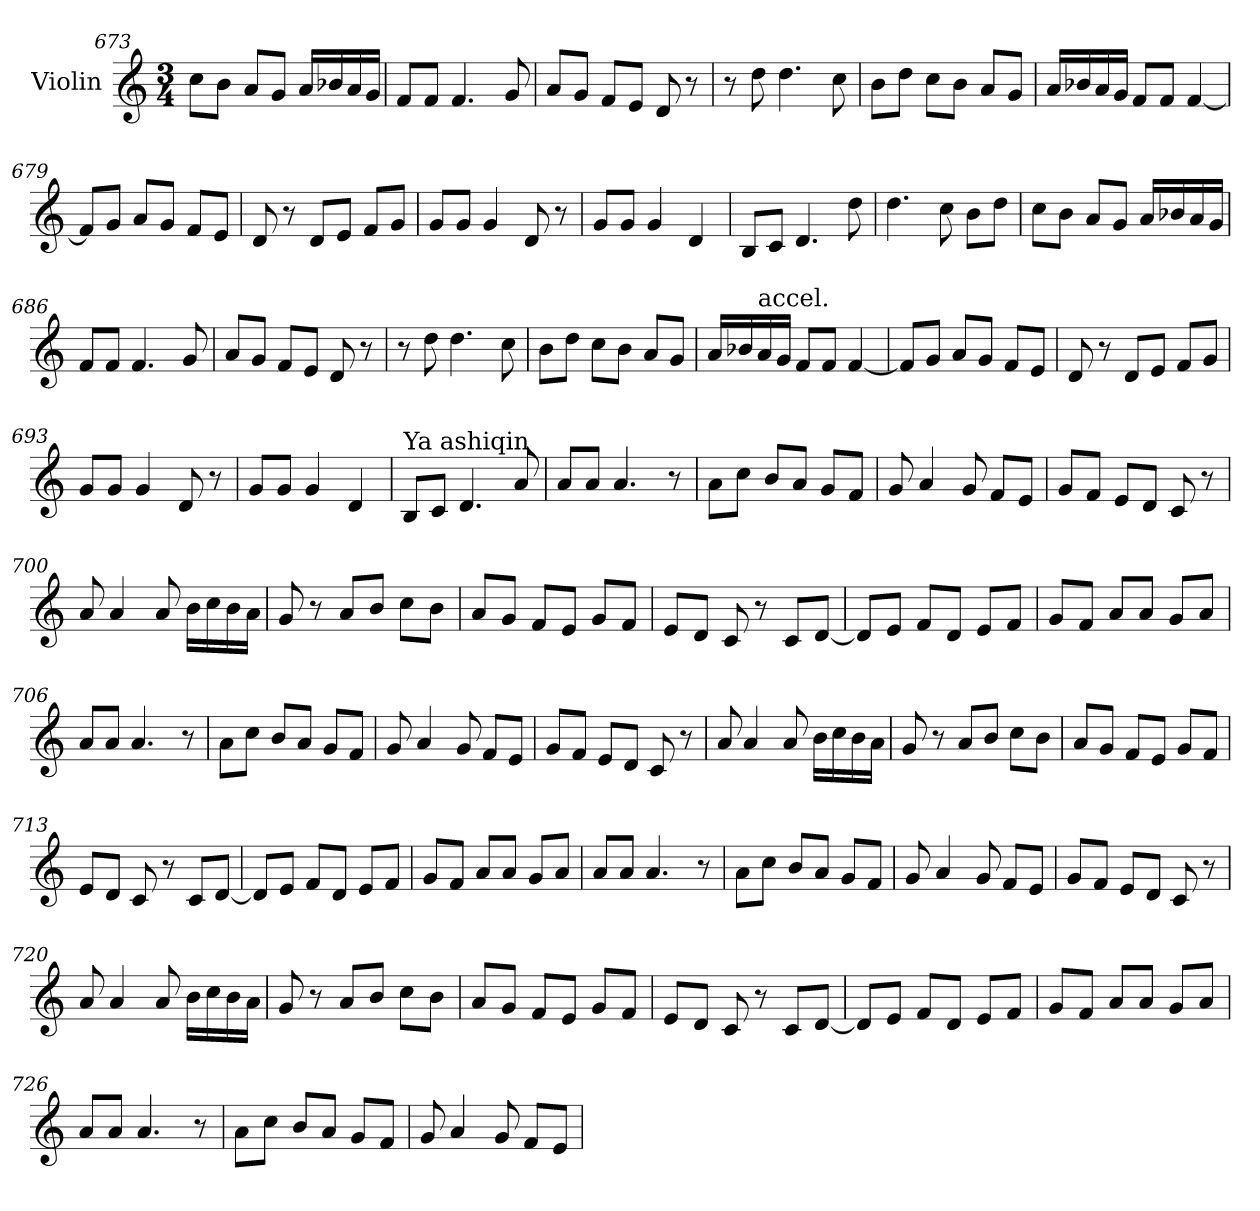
**kern
*part1
*staff1
*I"Violin
*clefG2
*k[]
*C:
*M3/4
=673
8cc\L
8b\J
8a/L
8g/J
16a/LL
16b-X/
16a/
16g/JJ
=674
8f/L
8f/J
4.f/
8g/
=675
8a/L
8g/J
8f/L
8e/J
8d/
8r
=676
8r
8dd\
4.dd\
8cc\
!!LO:PB:g=z
=677
8b\L
8dd\J
8cc\L
8b\J
8a/L
8g/J
=678
16a/LL
16b-X/
16a/
16g/JJ
8f/L
8f/J
[4f/
=679
8f/L]
8g/J
8a/L
8g/J
8f/L
8e/J
=680
8d/
8r
8d/L
8e/J
8f/L
8g/J
=681
8g/L
8g/J
4g/
8d/
8r
!!LO:PB:g=z
=682
8g/L
8g/J
4g/
4d/
!!LO:PB:g=z
=683
8B/L
8c/J
4.d/
8dd\
=684
4.dd\
8cc\
8b\L
8dd\J
=685
8cc\L
8b\J
8a/L
8g/J
16a/LL
16b-X/
16a/
16g/JJ
=686
8f/L
8f/J
4.f/
8g/
=687
8a/L
8g/J
8f/L
8e/J
8d/
8r
!!LO:PB:g=z
=688
8r
8dd\
4.dd\
8cc\
!!LO:PB:g=z
=689
8b\L
8dd\J
8cc\L
8b\J
8a/L
8g/J
=690
16a/LL
16b-X/
!LO:TX:a:t=accel.
16a/
16g/JJ
8f/L
8f/J
[4f/
=691
8f/L]
8g/J
8a/L
8g/J
8f/L
8e/J
=692
8d/
8r
8d/L
8e/J
8f/L
8g/J
=693
8g/L
8g/J
4g/
8d/
8r
!!LO:PB:g=z
=694
8g/L
8g/J
4g/
4d/
!!LO:PB:g=z
=695
*MM100
!LO:TX:a:t=Ya ashiqin
8B/L
8c/J
4.d/
8a/
=696
8a/L
8a/J
4.a/
8r
=697
8a\L
8cc\J
8b/L
8a/J
8g/L
8f/J
=698
8g/
4a/
8g/
8f/L
8e/J
=699
8g/L
8f/J
8e/L
8d/J
8c/
8r
!!LO:PB:g=z
=700
8a/
4a/
8a/
16b\LL
16cc\
16b\
16a\JJ
!!LO:PB:g=z
=701
8g/
8r
8a/L
8b/J
8cc\L
8b\J
=702
8a/L
8g/J
8f/L
8e/J
8g/L
8f/J
=703
8e/L
8d/J
8c/
8r
8c/L
[8d/J
=704
8d/L]
8e/J
8f/L
8d/J
8e/L
8f/J
=705
8g/L
8f/J
8a/L
8a/J
8g/L
8a/J
!!LO:PB:g=z
=706
8a/L
8a/J
4.a/
8r
!!LO:PB:g=z
=707
8a\L
8cc\J
8b/L
8a/J
8g/L
8f/J
=708
8g/
4a/
8g/
8f/L
8e/J
=709
8g/L
8f/J
8e/L
8d/J
8c/
8r
=710
8a/
4a/
8a/
16b\LL
16cc\
16b\
16a\JJ
=711
8g/
8r
8a/L
8b/J
8cc\L
8b\J
!!LO:PB:g=z
=712
8a/L
8g/J
8f/L
8e/J
8g/L
8f/J
!!LO:PB:g=z
=713
8e/L
8d/J
8c/
8r
8c/L
[8d/J
=714
8d/L]
8e/J
8f/L
8d/J
8e/L
8f/J
=715
8g/L
8f/J
8a/L
8a/J
8g/L
8a/J
=716
8a/L
8a/J
4.a/
8r
=717
8a\L
8cc\J
8b/L
8a/J
8g/L
8f/J
!!LO:PB:g=z
=718
8g/
4a/
8g/
8f/L
8e/J
!!LO:PB:g=z
=719
8g/L
8f/J
8e/L
8d/J
8c/
8r
=720
8a/
4a/
8a/
16b\LL
16cc\
16b\
16a\JJ
=721
8g/
8r
8a/L
8b/J
8cc\L
8b\J
=722
8a/L
8g/J
8f/L
8e/J
8g/L
8f/J
=723
8e/L
8d/J
8c/
8r
8c/L
[8d/J
=724
8d/L]
8e/J
8f/L
8d/J
8e/L
8f/J
!!LO:PB:g=z
=725
8g/L
8f/J
8a/L
8a/J
8g/L
8a/J
=726
8a/L
8a/J
4.a/
8r
=727
8a\L
8cc\J
8b/L
8a/J
8g/L
8f/J
=728
8g/
4a/
8g/
8f/L
8e/J
=
*-
